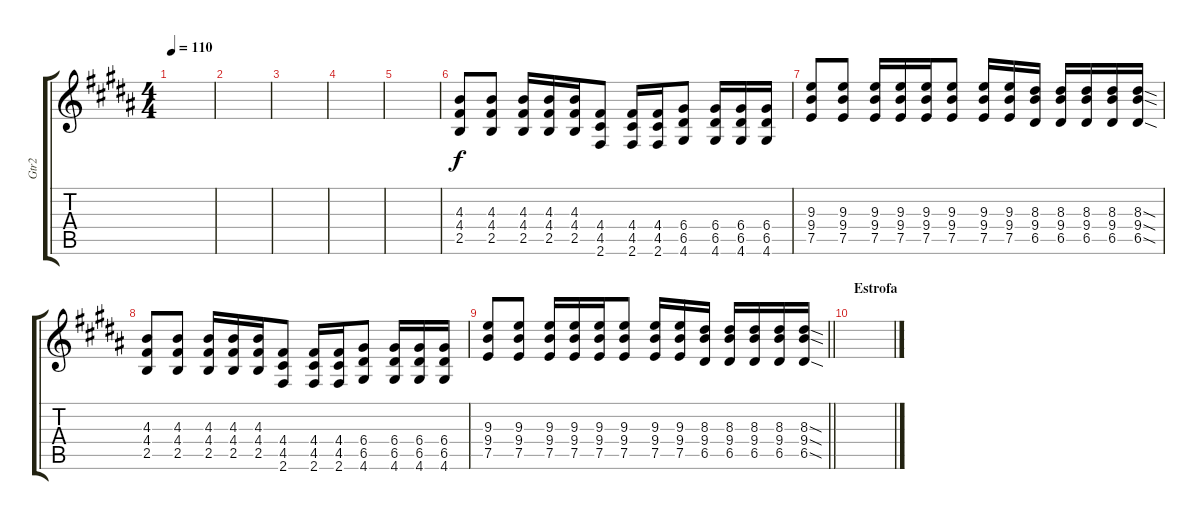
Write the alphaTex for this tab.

\track ("Gtr2" "Gtr2") {instrument overdrivenguitar}
\staff {score tabs}
\tuning (E4 B3 G3 D3 A2 E2) {hide}
\ts (4 4)
\tempo 110
\clef g2
\ks b
|
|
|
|
|
(4.3 4.4 2.5).8 (4.3 4.4 2.5).8 (4.3 4.4 2.5).16 (4.3 4.4 2.5).16 (4.3 4.4 2.5).16 (4.4 4.5 2.6).8 (4.4 4.5 2.6).16 (4.4 4.5 2.6).16 (6.4 6.5 4.6).8 (6.4 6.5 4.6).16 (6.4 6.5 4.6).16 (6.4 6.5 4.6).16 |
(9.3 9.4 7.5).8 (9.3 9.4 7.5).8 (9.3 9.4 7.5).16 (9.3 9.4 7.5).16 (9.3 9.4 7.5).16 (9.3 9.4 7.5).8 (9.3 9.4 7.5).16 (9.3 9.4 7.5).16 (8.3 9.4 6.5).16 (8.3 9.4 6.5).16 (8.3 9.4 6.5).16 (8.3 9.4 6.5).16 (8.3{sod} 9.4{sod} 6.5{sod}).16 |
(4.3 4.4 2.5).8 (4.3 4.4 2.5).8 (4.3 4.4 2.5).16 (4.3 4.4 2.5).16 (4.3 4.4 2.5).16 (4.4 4.5 2.6).8 (4.4 4.5 2.6).16 (4.4 4.5 2.6).16 (6.4 6.5 4.6).8 (6.4 6.5 4.6).16 (6.4 6.5 4.6).16 (6.4 6.5 4.6).16 |
\barLineRight lightlight
(9.3 9.4 7.5).8 (9.3 9.4 7.5).8 (9.3 9.4 7.5).16 (9.3 9.4 7.5).16 (9.3 9.4 7.5).16 (9.3 9.4 7.5).8 (9.3 9.4 7.5).16 (9.3 9.4 7.5).16 (8.3 9.4 6.5).16 (8.3 9.4 6.5).16 (8.3 9.4 6.5).16 (8.3 9.4 6.5).16 (8.3{sod} 9.4{sod} 6.5{sod}).16 |
\section ("" "Estrofa")
